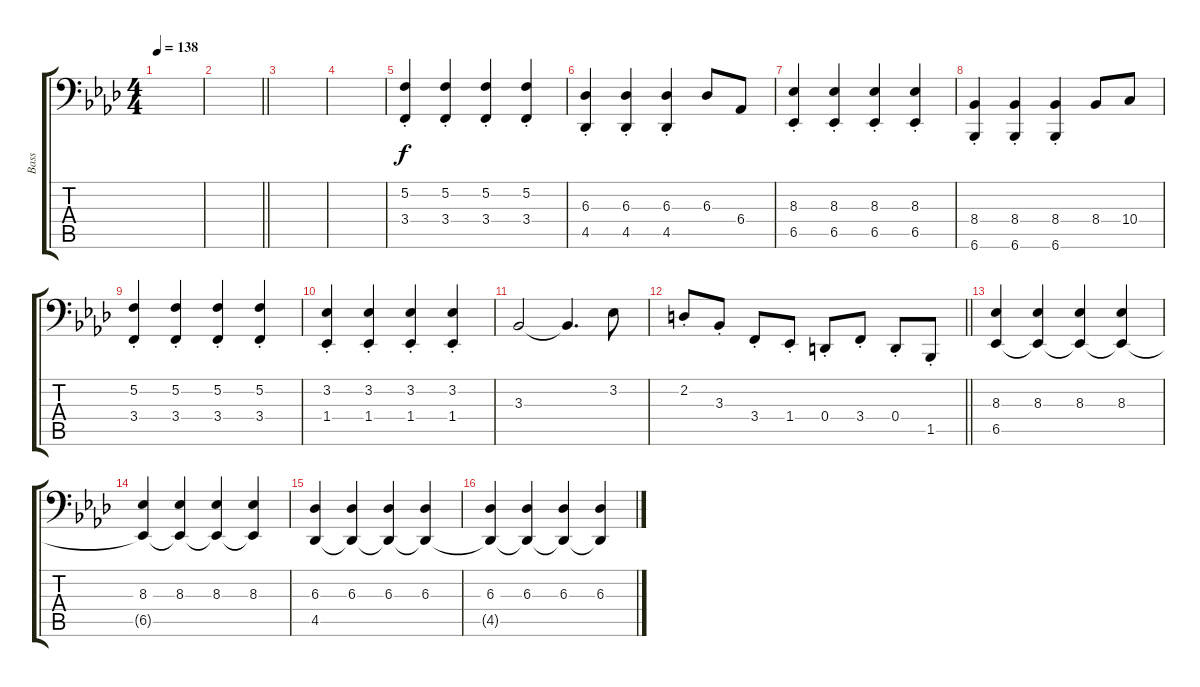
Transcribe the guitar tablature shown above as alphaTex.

\track ("Bass" "Bass") {instrument electricbassfinger}
\staff {score tabs}
\tuning (F2 C2 G1 D1 A0 E0) {hide}
\ts (4 4)
\tempo 138
\clef f4
\ks ab
|
\barLineRight lightlight
|
|
|
(5.2{st} 3.4{st}).4 (5.2{st} 3.4{st}).4 (5.2{st} 3.4{st}).4 (5.2{st} 3.4{st}).4 |
(6.3{st} 4.5{st}).4 (6.3{st} 4.5{st}).4 (6.3{st} 4.5{st}).4 6.3.8 6.4.8 |
(8.3{st} 6.5{st}).4 (8.3{st} 6.5{st}).4 (8.3{st} 6.5{st}).4 (8.3{st} 6.5{st}).4 |
(8.4{st} 6.6{st}).4 (8.4{st} 6.6{st}).4 (8.4{st} 6.6{st}).4 8.4.8 10.4.8 |
(5.2{st} 3.4{st}).4 (5.2{st} 3.4{st}).4 (5.2{st} 3.4{st}).4 (5.2{st} 3.4{st}).4 |
(3.2{st} 1.4{st}).4 (3.2{st} 1.4{st}).4 (3.2{st} 1.4{st}).4 (3.2{st} 1.4{st}).4 |
3.3.2 3.3{t}.4{d} 3.2.8 |
\barLineRight lightlight
2.2{st}.8 3.3{st}.8 3.4{st}.8 1.4{st}.8 0.4{st}.8 3.4{st}.8 0.4{st}.8 1.5{st}.8 |
(8.3 6.5).4 (8.3 6.5{t}).4 (8.3 6.5{t}).4 (8.3 6.5{t}).4 |
(8.3 6.5{t}).4 (8.3 6.5{t}).4 (8.3 6.5{t}).4 (8.3 6.5{t}).4 |
(6.3 4.5).4 (6.3 4.5{t}).4 (6.3 4.5{t}).4 (6.3 4.5{t}).4 |
(6.3 4.5{t}).4 (6.3 4.5{t}).4 (6.3 4.5{t}).4 (6.3 4.5{t}).4
